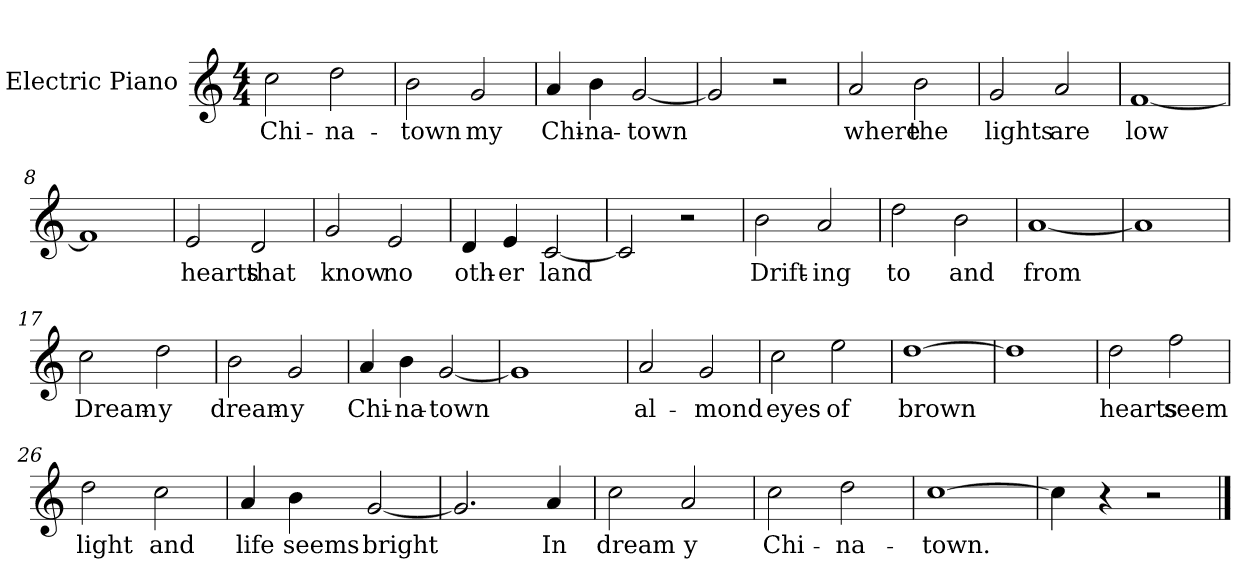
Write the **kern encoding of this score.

**kern	**text
*part1	*part1
*staff1	*staff1
*I"Electric Piano	*
*I'E.Pno	*
*clefG2	*
*k[]	*
*C:	*
*M4/4	*
=1	=1
2cc\	Chi-
2dd\	-na-
=2	=2
2b\	-town
2g/	my
=3	=3
4a/	Chi-
4b\	-na-
[2g/	-town
=4	=4
2g/]	.
2r	.
!!LO:LB:g=z
=5	=5
2a/	where
2b\	the
=6	=6
2g/	lights
2a/	are
=7	=7
[1f	low
=8	=8
1f]	.
!!LO:LB:g=z
=9	=9
2e/	hearts
2d/	that
=10	=10
2g/	know
2e/	no
=11	=11
4d/	oth-
4e/	-er
[2c/	land
=12	=12
2c/]	.
2r	.
!!LO:LB:g=z
=13	=13
2b\	Drift-
2a/	-ing
=14	=14
2dd\	to
2b\	and
=15	=15
[1a	from
=16	=16
1a]	.
!!LO:LB:g=z
=17	=17
2cc\	Dream-
2dd\	-y
=18	=18
2b\	dream-
2g/	-y
=19	=19
4a/	Chi-
4b\	-na-
[2g/	town
=20	=20
1g]	.
!!LO:LB:g=z
=21	=21
2a/	al-
2g/	-mond
=22	=22
2cc\	eyes
2ee\	of
=23	=23
[1dd	brown
=24	=24
1dd]	.
!!LO:LB:g=z
=25	=25
2dd\	hearts
2ff\	seem
=26	=26
2dd\	light
2cc\	and
=27	=27
4a/	life
4b\	seems
[2g/	bright
=28	=28
2.g/]	.
4a/	In
!!LO:LB:g=z
=29	=29
2cc\	dream
2a/	y
=30	=30
2cc\	Chi-
2dd\	-na-
=31	=31
[1cc	-town.
=32	=32
4cc\]	.
4r	.
2r	.
==	==
*-	*-
